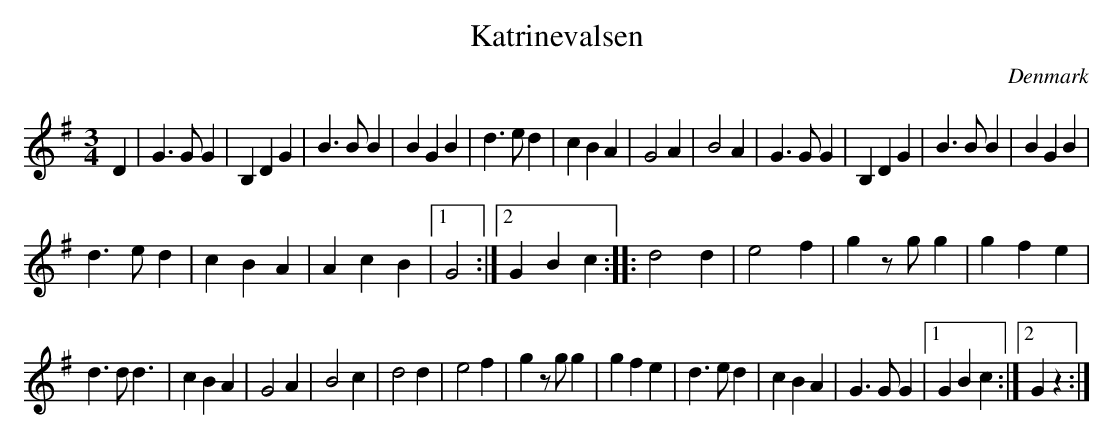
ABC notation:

X:1
T:Katrinevalsen
M:3/4
O:Denmark
K:G major
D2 | \
G3 G G2 | B,2 D2 G2 | B3 B B2 | B2 G2 B2 |\
d3 e d2 | c2  B2 A2 | G4   A2 | B4  A2 |\
G3 G G2 | B,2 D2 G2 | B3 B B2 | B2 G2 B2 |
d3 e d2 | c2  B2 A2 | A2 c2B2|1 G4:|2 G2B2c2 ::\
d4 d2 | e4 f2 | g2 zg g2 | g2 f2 e2 |
d3 d d3 | c2 B2 A2 |G4 A2 | B4 c2 |\
d4 d2 | e4 f2 | g2 zg g2 | g2 f2 e2 |\
d3 e d2 | c2 B2 A2 | G3 G G2 \
|1 G2 B2 c2 :|2 G2z2:|
